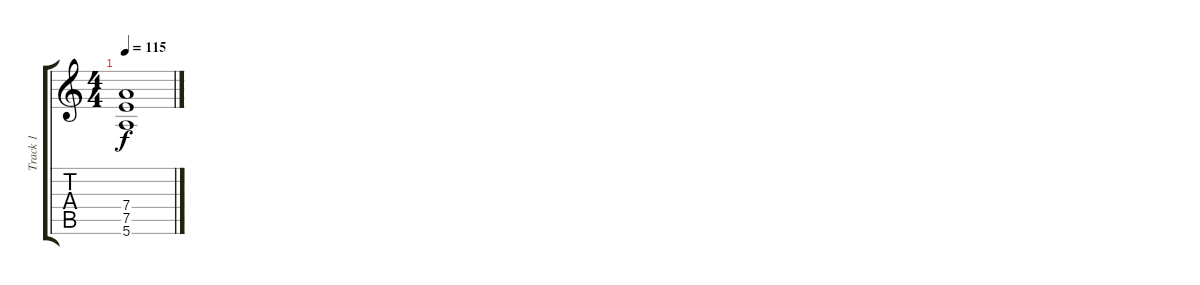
\track ("Track 1" "Track 1") {instrument distortionguitar}
\staff {score tabs}
\tuning (E4 B3 G3 D3 A2 E2) {hide}
\ts (4 4)
\tempo 115
\clef g2
\ks c
(7.4 7.5 5.6).1{dy f}
